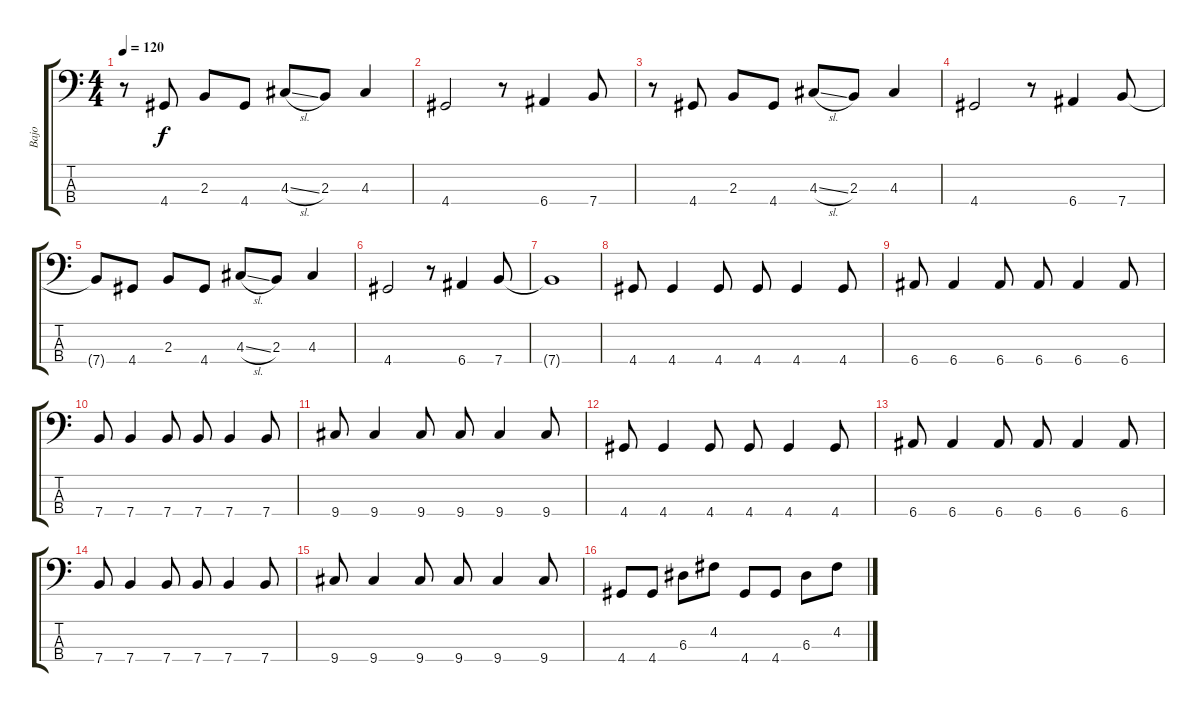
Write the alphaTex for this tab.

\track ("Bajo" "Bajo") {instrument electricbassfinger}
\staff {score tabs}
\tuning (G2 D2 A1 E1) {hide}
\ts (4 4)
\tempo 120
\clef f4
\ks c
r.8{dy f} 4.4.8 2.3.8 4.4.8 4.3{sl}.8 2.3.8 4.3.4 |
4.4.2 r.8 6.4.4 7.4.8 |
r.8 4.4.8 2.3.8 4.4.8 4.3{sl}.8 2.3.8 4.3.4 |
4.4.2 r.8 6.4.4 7.4.8 |
7.4{t}.8 4.4.8 2.3.8 4.4.8 4.3{sl}.8 2.3.8 4.3.4 |
4.4.2 r.8 6.4.4 7.4.8 |
7.4{t}.1 |
4.4.8 4.4.4 4.4.8 4.4.8 4.4.4 4.4.8 |
6.4.8 6.4.4 6.4.8 6.4.8 6.4.4 6.4.8 |
7.4.8 7.4.4 7.4.8 7.4.8 7.4.4 7.4.8 |
9.4.8 9.4.4 9.4.8 9.4.8 9.4.4 9.4.8 |
4.4.8 4.4.4 4.4.8 4.4.8 4.4.4 4.4.8 |
6.4.8 6.4.4 6.4.8 6.4.8 6.4.4 6.4.8 |
7.4.8 7.4.4 7.4.8 7.4.8 7.4.4 7.4.8 |
9.4.8 9.4.4 9.4.8 9.4.8 9.4.4 9.4.8 |
4.4.8 4.4.8 6.3.8 4.2.8 4.4.8 4.4.8 6.3.8 4.2.8
